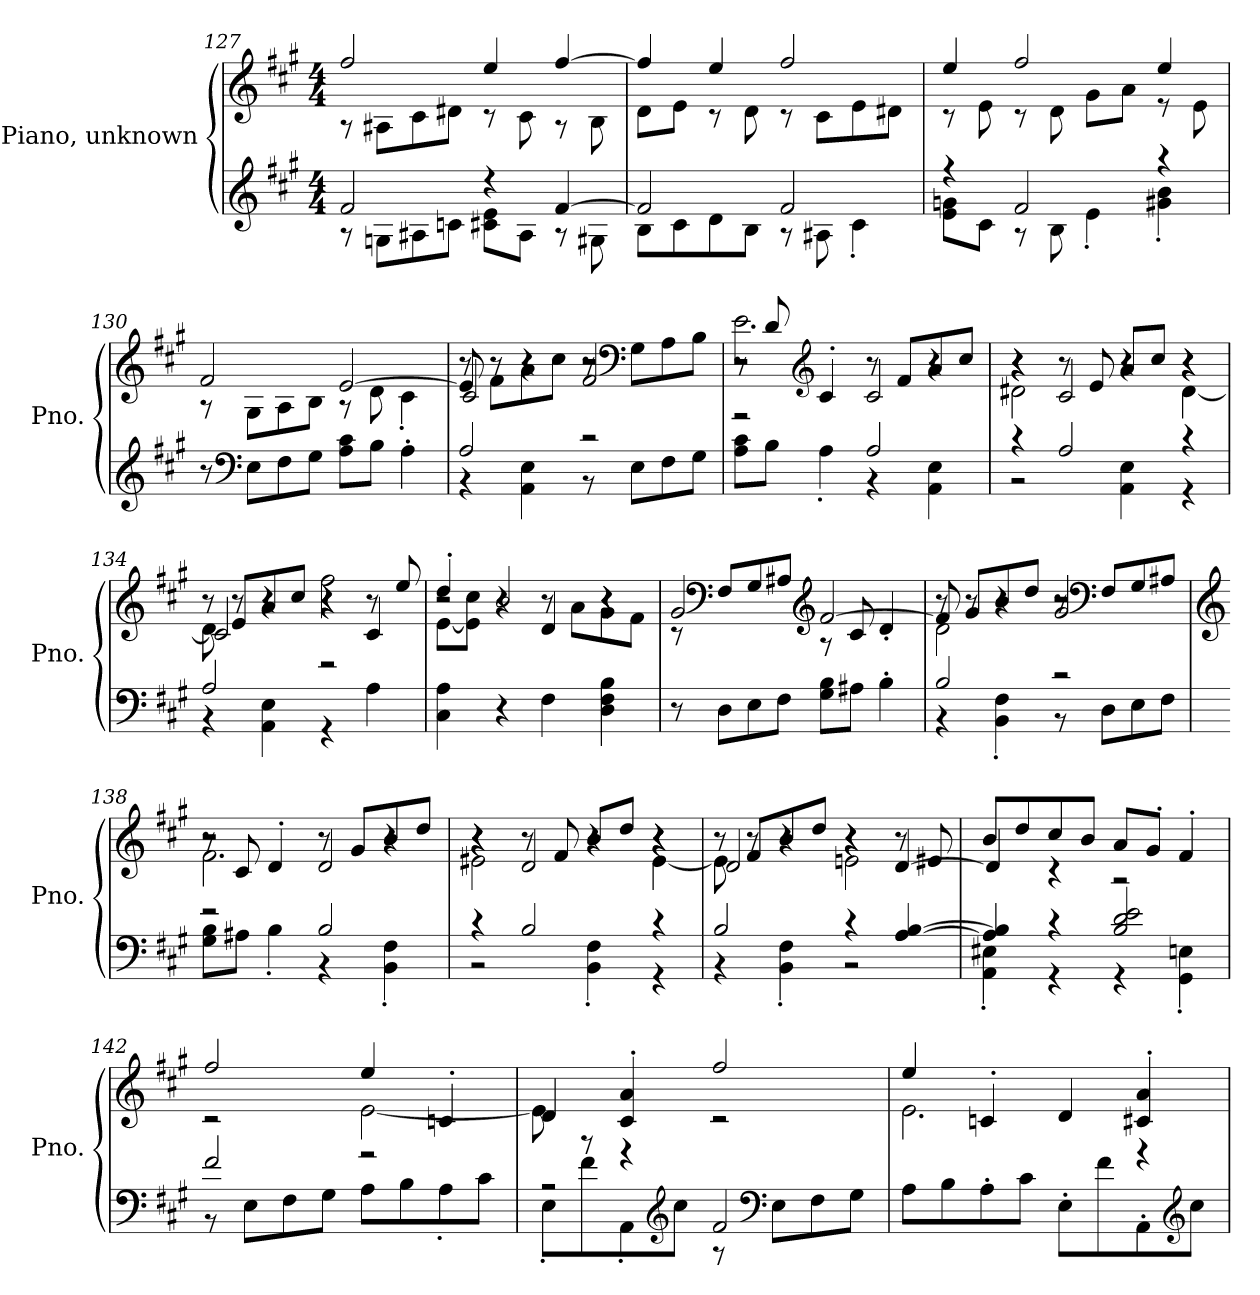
**kern	**kern
*part1	*part1
*staff2	*staff1
*I"Piano, unknown	*
*I'Pno.	*
*clefG2	*clefG2
*k[f#c#g#]	*k[f#c#g#]
*M4/4	*M4/4
=127	=127
*^	*^
2f#/	8r	2ff#/	8r
.	8Gn\L	.	8A#X\L
.	8A#X\	.	8c#\
.	8cn\J	.	8d#X\J
4r	8c#X\ 8e\L	4ee/	8r
.	8A#\J	.	8c#\
[4f#/	8r	[4ff#/	8r
.	8G#X\	.	8B\
=128	=128	=128	=128
2f#/]	8B\L	4ff#/]	8d\L
.	8c#\	.	8e\J
.	8d\	4ee/	8r
.	8B\J	.	8d\
2f#/	8r	2ff#/	8r
.	8A#X\	.	8c#\L
.	4c#'\	.	8e\
.	.	.	8d#X\J
!!LO:LB:g=z	!!
=129	=129	=129	=129
4r	8e\ 8gn\L	4ee/	8r
.	8c#\J	.	8e\
2f#/	8r	2ff#/	8r
.	8B\	.	8d\
.	4e'\	.	8g#\L
.	.	.	8a\J
4r	4g#X\' 4b\'	4ee/	8r
.	.	.	8e\
*v	*v	*	*
=130	=130	=130
8r	2f#/	8r
*clefF4	*	*
8E\L	.	8G#\L
8F#\	.	8A\
8G#\J	.	8B\J
8A\ 8c#\L	[2e/	8r
8B\J	.	8d\
4A'\	.	4c#'\
=131	=131	=131
*^	*	*^
2A/	4r	8e/]	8r	2c#/
.	.	8r	8f#\L	.
.	4AA\ 4E\	4r	8a\	.
.	.	.	8cc#\J	.
2r	8r	2f#/	8r	2r
*	*	*clefF4	*	*
.	8E\L	.	8G#\L	.
.	8F#\	.	8A\	.
.	8G#\J	.	8B\J	.
=132	=132	=132	=132	=132
2r	8A\ 8c#\L	8r	2.e\	2r
.	8B\J	8d/	.	.
*	*	*clefG2	*	*
.	4A'\	4c#'/	.	.
2A/	4r	8r	.	2c#/
.	.	8f#/L	.	.
.	4AA\ 4E\	8a/	4r	.
.	.	8cc#/J	.	.
!!LO:LB:g=z	!!	!!
=133	=133	=133	=133	=133
4r	2r	4r	2d#X\	4r
2A/	.	8r	.	2c#/
.	.	8e/	.	.
.	4AA\ 4E\	8a/L	4r	.
.	.	8cc#/J	.	.
4r	4r	4r	[4d#\	4r
=134	=134	=134	=134	=134
2A/	4r	8r	8d#\]	2c#/
.	.	8e/L	8r	.
.	4AA\ 4E\	8a/	4r	.
.	.	8cc#/J	.	.
2r	4r	4r	2ff#\	4r
.	4A\	8r	.	4c#/
.	.	8ee/	.	.
*v	*v	*	*	*
=135	=135	=135	=135
4C#\ 4A\	4dd'/	[8e\L	2r
.	.	8e\] 8cc#\J	.
4r	2b/	4r	.
4F#\	.	8r	4d/
.	.	8a\L	.
4D\ 4F#\ 4B\	4r	8g#\	4r
.	.	8f#\J	.
*	*	*v	*v
=136	=136	=136
8r	2g#/	8r
*	*clefF4	*
8D\L	.	8F#/L
8E\	.	8G#/
8F#\J	.	8A#X/J
*	*clefG2	*
8G#\ 8B\L	[2f#/	8r
8A#X\J	.	8c#/
4B'\	.	4d'/
!!LO:LB:g=z
=137	=137	=137
*^	*	*^
2B/	4r	8f#/]	2d\	8r
.	.	8r	.	8g#/L
.	4BB\' 4F#\'	4r	.	8b/
.	.	.	.	8dd/J
2r	8r	2g#/	2r	8r
*	*	*clefF4	*	*
.	8D\L	.	.	8F#/L
.	8E\	.	.	8G#/
.	8F#\J	.	.	8A#X/J
=138	=138	=138	=138	=138
*	*	*clefG2	*	*
2r	8G#\ 8B\L	8r	2.f#\	2r
.	8A#X\J	8c#/	.	.
.	4B'\	4d'/	.	.
2B/	4r	8r	.	2d/
.	.	8g#/L	.	.
.	4BB\' 4F#\'	8b/	4r	.
.	.	8dd/J	.	.
=139	=139	=139	=139	=139
4r	2r	4r	2e#X\	4r
2B/	.	8r	.	2d/
.	.	8f#/	.	.
.	4BB\' 4F#\'	8b/L	4r	.
.	.	8dd/J	.	.
4r	4r	4r	[4e#\	4r
=140	=140	=140	=140	=140
2B/	4r	8r	8e#\]	2d/
.	.	8f#/L	8r	.
.	4BB\' 4F#\'	8b/	4r	.
.	.	8dd/J	.	.
4r	2r	4r	2en\	4r
[4A/ [4B/	.	8r	.	[4d/
.	.	8e#X/	.	.
*	*	*	*v	*v
!!LO:LB:g=z
=141	=141	=141	=141
4A/] 4B/]	4AA\' 4E#X\'	8b/L	4d/]
.	.	8dd/	.
4r	4r	8cc#/	4r
.	.	8b/J	.
2B/ 2d/ 2e/	4r	8a/L	2r
.	.	8g#'/J	.
.	4GG#\' 4En\'	4f#'/	.
=142	=142	=142	=142
2f#/	8r	2ff#/	2r
.	8E\L	.	.
.	8F#\	.	.
.	8G#\J	.	.
2r	8A\L	4ee/	[2e\
.	8B\	.	.
.	8A'\	4cn'/	.
.	8c#\J	.	.
=143	=143	=143	=143
2r	8E'\L	4d/	8e\]
.	8f#\	.	8r
.	8AA'\	4c#/' 4a/'	4r
*clefG2	*	*	*
.	8cc#\J	.	.
2f#/	8r	2ff#/	2r
*clefF4	*	*	*
.	8E\L	.	.
.	8F#\	.	.
.	8G#\J	.	.
*v	*v	*	*
=144	=144	=144
8A\L	4ee/	2.e\
8B\	.	.
8A'\	4cn'/	.
8c#\J	.	.
8E'\L	4d/	.
8f#\	.	.
8AA'\	4c#X/' 4a/'	4r
*clefG2	*	*
8cc#\J	.	.
*	*v	*v
=	=
*-	*-
